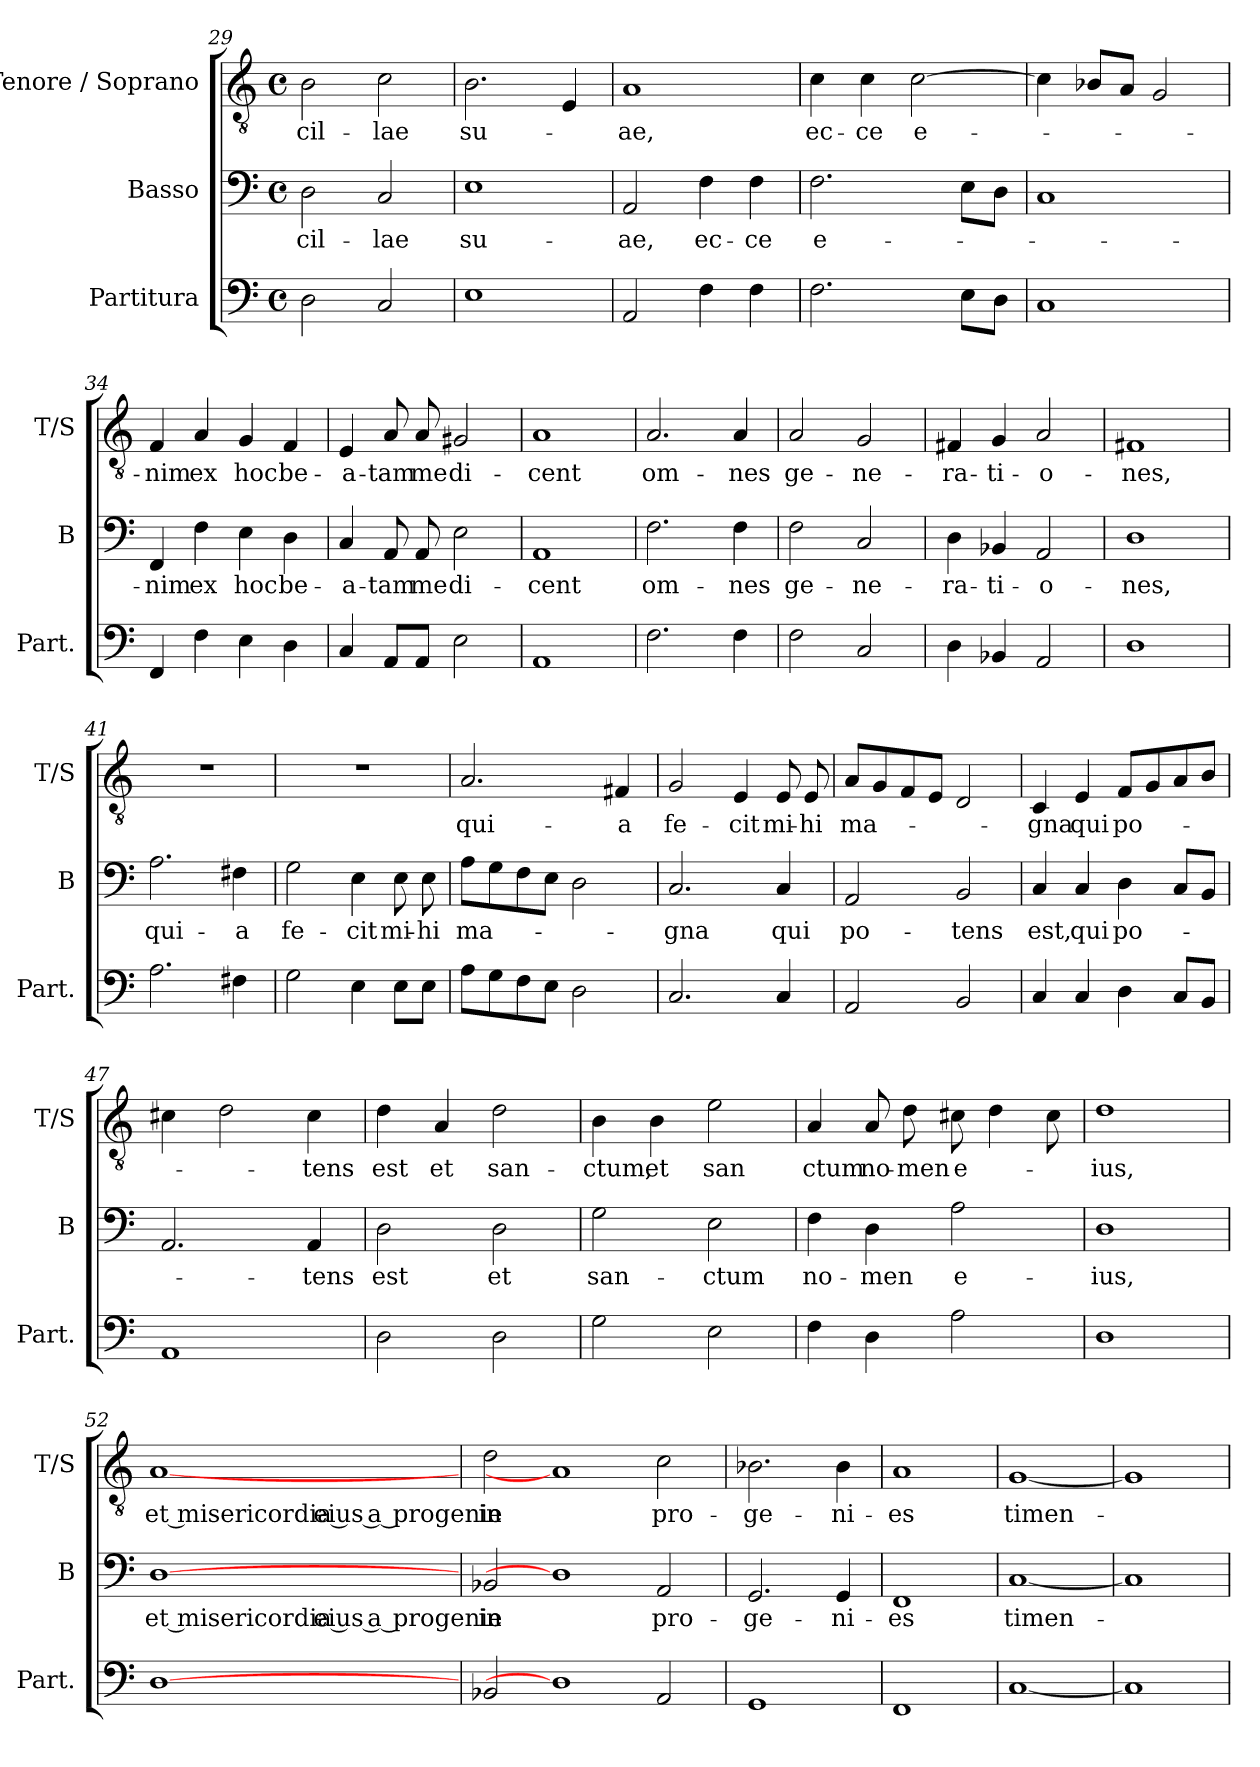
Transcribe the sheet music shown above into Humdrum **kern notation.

**kern	**kern	**text	**kern	**text
*part3	*part2	*part2	*part1	*part1
*staff3	*staff2	*staff2	*staff1	*staff1
*I"Partitura	*I"Basso	*	*I"Tenore / Soprano	*
*I'Part.	*I'B	*	*I'T/S	*
*clefF4	*clefF4	*	*clefGv2	*
*k[]	*k[]	*	*k[]	*
*M4/4	*M4/4	*	*M4/4	*
*met(c)	*met(c)	*	*met(c)	*
=29	=29	=29	=29	=29
2D>\	2D\	-cil-	2B\	-cil-
2C/	2C/	-lae	2c\	-lae
=30	=30	=30	=30	=30
1E	1E	su-	2.B\	su-
.	.	.	4E/	.
=31	=31	=31	=31	=31
2AA/	2AA/	-ae,	1A	-ae,
4F\	4F\	ec-	.	.
4F\	4F\	-ce	.	.
=32	=32	=32	=32	=32
2.F\	2.F\	e-	4c\	ec-
.	.	.	4c\	-ce
.	.	.	[2c\	e-
8E\L	8E\L	.	.	.
8D\J	8D\J	.	.	.
=33	=33	=33	=33	=33
1C	1C	.	4c\]	.
.	.	.	8B-X/L	.
.	.	.	8A/J	.
.	.	.	2G/	.
=34	=34	=34	=34	=34
4FF/	4FF/	-nim	4F/	-nim
4F\	4F\	ex	4A/	ex
4E\	4E\	hoc	4G/	hoc
4D\	4D\	be-	4F/	be-
=35	=35	=35	=35	=35
4C/	4C/	-a-	4E/	-a-
8AA/L	8AA/	-tam	8A/	-tam
8AA/J	8AA/	me	8A/	me
2E\	2E\	di-	2G#X/	di-
=36	=36	=36	=36	=36
1AA	1AA	-cent	1A	-cent
=37	=37	=37	=37	=37
2.F\	2.F\	om-	2.A/	om-
4F\	4F\	-nes	4A/	-nes
=38	=38	=38	=38	=38
2F\	2F\	ge-	2A/	ge-
2C/	2C/	-ne-	2G/	-ne-
=39	=39	=39	=39	=39
4D\	4D\	-ra-	4F#X/	-ra-
4BB-X>/	4BB-X/	-ti-	4G/	-ti-
2AA/	2AA/	-o-	2A/	-o-
=40	=40	=40	=40	=40
1D	1D	-nes,	1F#X	-nes,
=41	=41	=41	=41	=41
2.A\	2.A\	qui-	1r	.
4F#X\	4F#X\	-a	.	.
=42	=42	=42	=42	=42
2G\	2G\	fe-	1r	.
4E\	4E\	-cit	.	.
8E\L	8E\	mi-	.	.
8E\J	8E\	-hi	.	.
=43	=43	=43	=43	=43
8A\L	8A\L	ma-	2.A/	qui-
8G\	8G\	.	.	.
8F\	8F\	.	.	.
8E\J	8E\J	.	.	.
2D\	2D\	.	.	.
.	.	.	4F#X/	-a
=44	=44	=44	=44	=44
2.C/	2.C/	-gna	2G/	fe-
.	.	.	4E/	-cit
4C/	4C/	qui	8E/	mi-
.	.	.	8E/	-hi
=45	=45	=45	=45	=45
2AA/	2AA/	po-	8A/L	ma-
.	.	.	8G/	.
.	.	.	8F/	.
.	.	.	8E/J	.
2BB/	2BB/	-tens	2D/	.
=46	=46	=46	=46	=46
4C/	4C/	est,	4C/	-gna
4C/	4C/	qui	4E/	qui
4D\	4D\	po-	8F/L	po-
.	.	.	8G/	.
8C/L	8C/L	.	8A/	.
8BB/J	8BB/J	.	8B/J	.
=47	=47	=47	=47	=47
1AA	2.AA/	.	4c#X\	.
.	.	.	2d\	.
.	4AA/	-tens	4c#\	-tens
=48	=48	=48	=48	=48
2D\	2D\	est	4d\	est
.	.	.	4A/	et
2D\	2D\	et	2d\	san-
=49	=49	=49	=49	=49
2G\	2G\	san-	4B\	-ctum,
.	.	.	4B\	et
2E\	2E\	-ctum	2e\	san
=50	=50	=50	=50	=50
4F\	4F\	no-	4A/	ctum
4D\	4D\	-men	8A/	no-
.	.	.	8d\	-men
2A\	2A\	e-	8c#X\	e-
.	.	.	4d\	.
.	.	.	8c#\	.
=51	=51	=51	=51	=51
1D	1D	-ius,	1d	-ius,
=52	=52	=52	=52	=52
[1D	[1D	et misericordia eius a progenie	[1A	et misericordia eius a progenie
=53	=53	=53	=53	=53
2BB-X/	2BB-X/	in	2d\	in
1D]	1D]	.	1A]	.
2AA/	2AA/	pro-	2c\	pro-
=54	=54	=54	=54	=54
1GG	2.GG/	-ge-	2.B-X\	-ge-
.	4GG/	-ni-	4B-\	-ni-
=55	=55	=55	=55	=55
1FF	1FF	-es	1A	-es
=56	=56	=56	=56	=56
[1C	[1C	timen-	[1G	timen-
=57	=57	=57	=57	=57
1C]	1C]	.	1G]	.
=	=	=	=	=
*-	*-	*-	*-	*-
